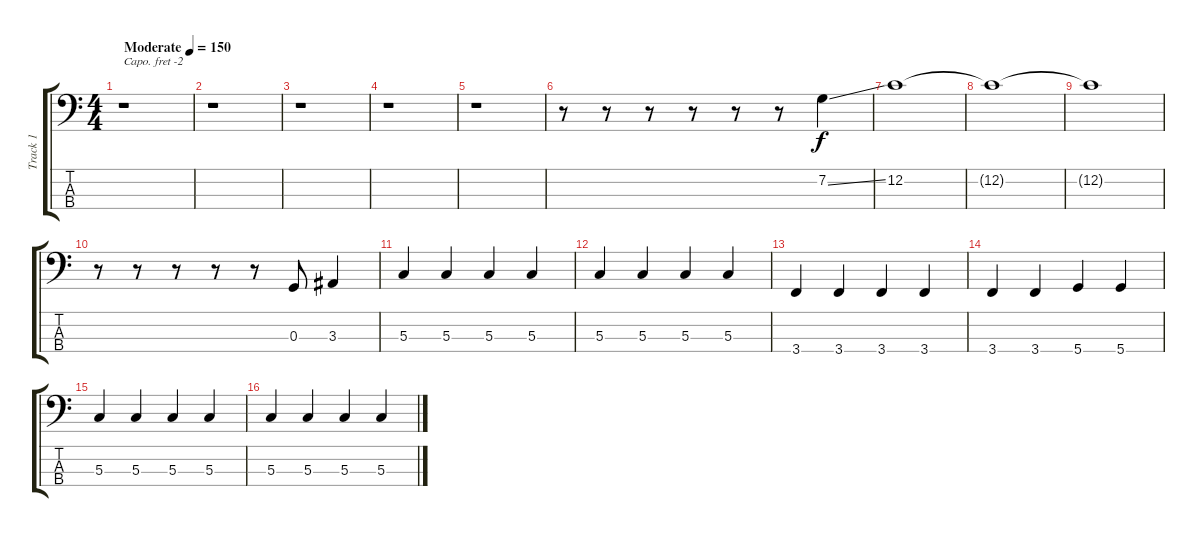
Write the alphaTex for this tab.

\track ("Track 1" "Track 1") {instrument electricbasspick}
\staff {score tabs}
\capo -2
\tuning (G2 D2 A1 E1) {hide}
\ts (4 4)
\tempo (150 "Moderate")
\clef f4
\ks c
r.1{dy f instrument electricbasspick} |
r.1 |
r.1 |
r.1 |
r.1 |
r.8 r.8 r.8 r.8 r.8 r.8 7.2{ss}.4 |
12.2.1 |
12.2{t}.1 |
12.2{t}.1 |
r.8 r.8 r.8 r.8 r.8 0.3.8 3.3.4 |
5.3.4 5.3.4 5.3.4 5.3.4 |
5.3.4 5.3.4 5.3.4 5.3.4 |
3.4.4 3.4.4 3.4.4 3.4.4 |
3.4.4 3.4.4 5.4.4 5.4.4 |
5.3.4 5.3.4 5.3.4 5.3.4 |
5.3.4 5.3.4 5.3.4 5.3.4
